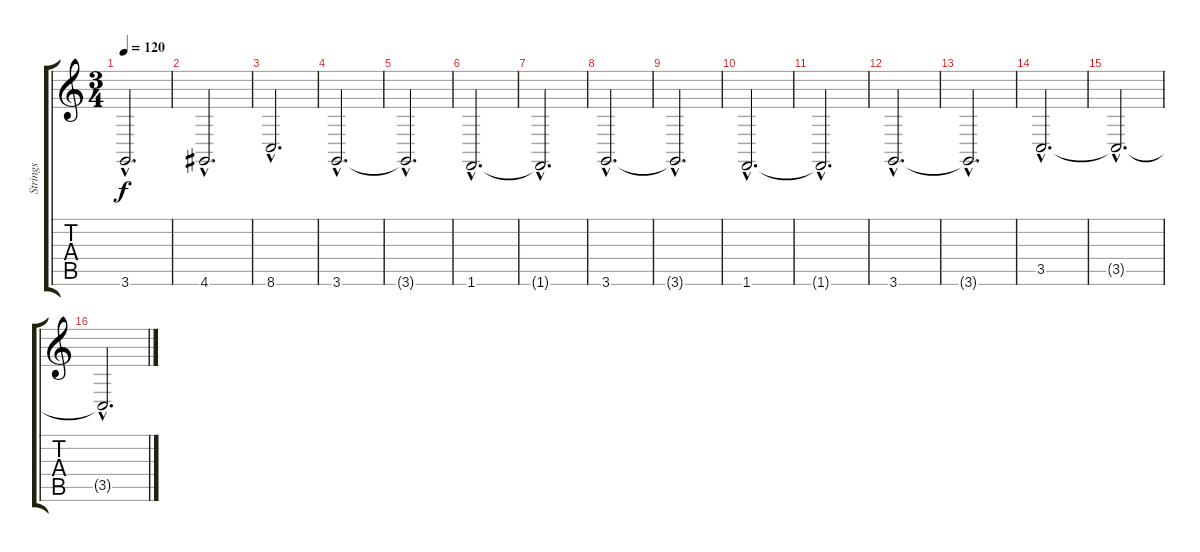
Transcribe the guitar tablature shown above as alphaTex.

\track ("Strings" "Strings") {instrument stringensemble2}
\staff {score tabs}
\tuning (E4 B3 G3 D3 A2 E2) {hide}
\ts (3 4)
\tempo 120
\clef g2
\ks c
3.6{hac t}.2{d dy f} |
4.6{hac}.2{d} |
8.6{hac}.2{d} |
3.6{hac}.2{d} |
3.6{hac t}.2{d} |
1.6{hac}.2{d} |
1.6{hac t}.2{d} |
3.6{hac}.2{d} |
3.6{hac t}.2{d} |
1.6{hac}.2{d} |
1.6{hac t}.2{d} |
3.6{hac}.2{d} |
3.6{hac t}.2{d} |
3.5{hac}.2{d} |
3.5{hac t}.2{d} |
3.5{hac t}.2{d}
